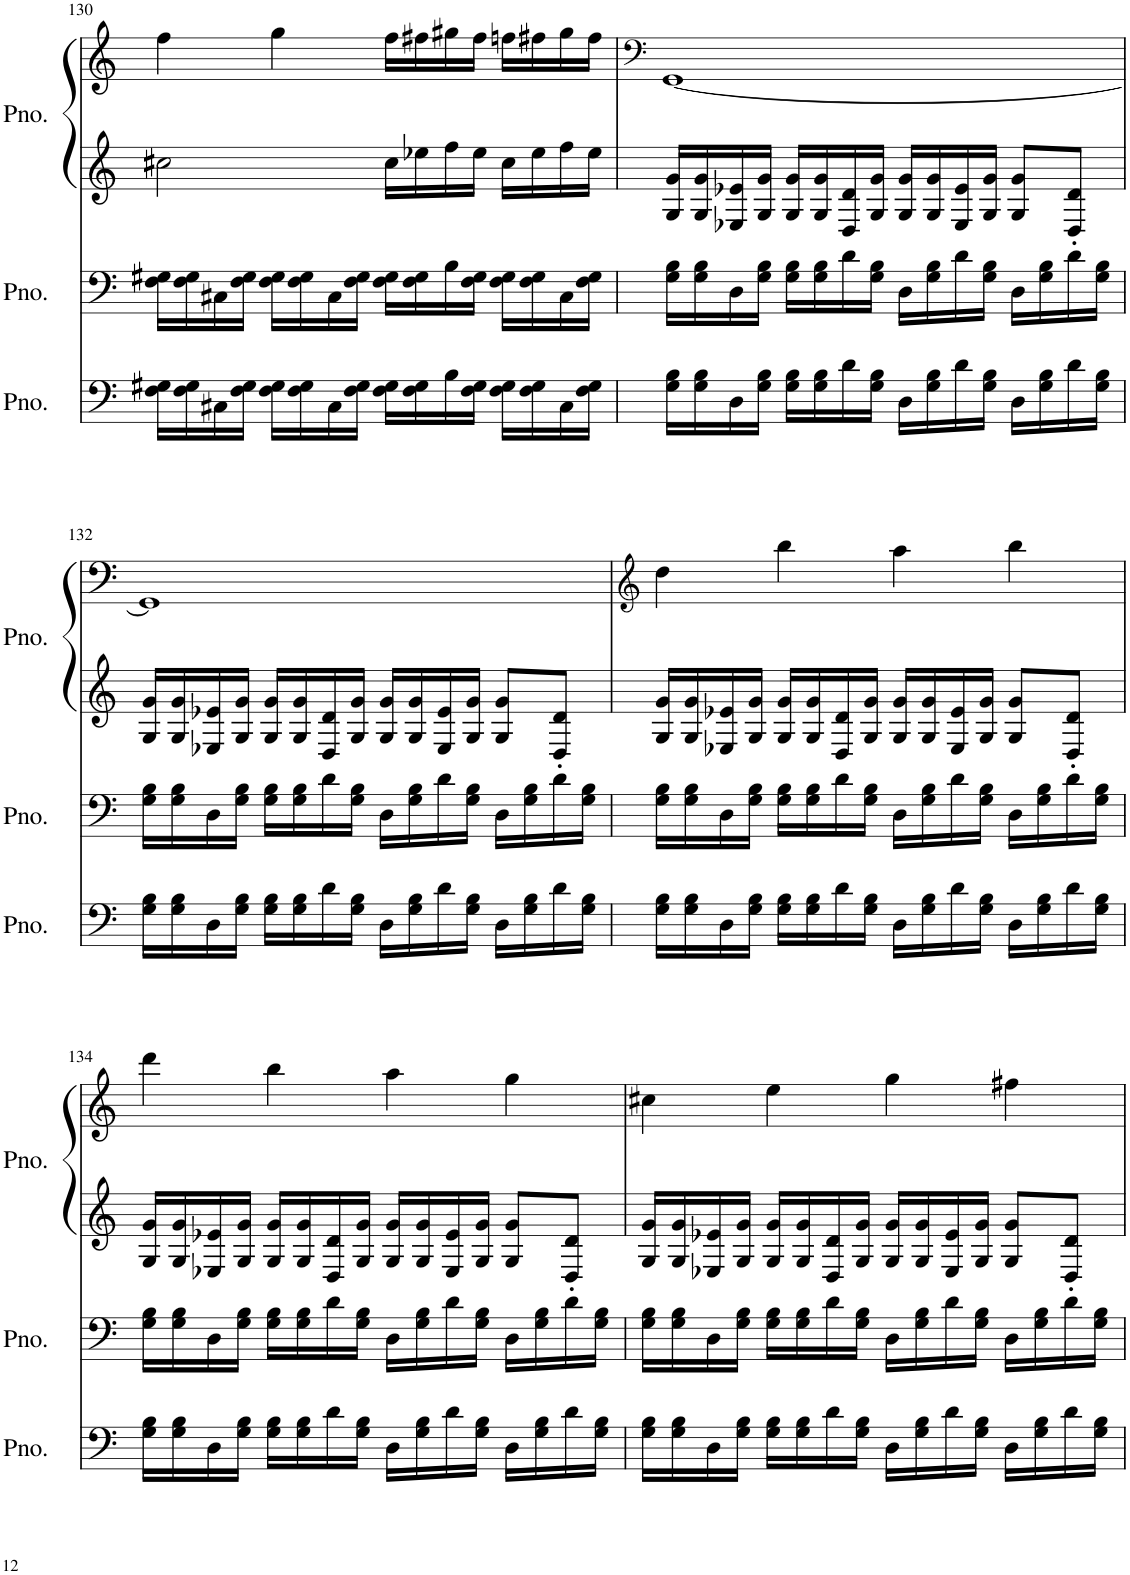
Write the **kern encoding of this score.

**kern	**kern	**kern	**kern
*part3	*part2	*part1	*part1
*staff4	*staff3	*staff2	*staff1
*I"Piano	*I"Piano	*I"Piano	*
*I'Pno.	*I'Pno.	*I'Pno.	*
!!LO:PB:g=z
*clefF4	*clefF4	*clefG2	*clefG2
*k[]	*k[]	*k[]	*k[]
*M4/4	*M4/4	*M4/4	*M4/4
=130	=130	=130	=130
16F\ 16G#X\LL	16F\ 16G#X\LL	2cc#X\	4ff\
16F\ 16G#\	16F\ 16G#\	.	.
16C#X\	16C#X\	.	.
16F\ 16G#\JJ	16F\ 16G#\JJ	.	.
16F\ 16G#\LL	16F\ 16G#\LL	.	4gg\
16F\ 16G#\	16F\ 16G#\	.	.
16C#\	16C#\	.	.
16F\ 16G#\JJ	16F\ 16G#\JJ	.	.
16F\ 16G#\LL	16F\ 16G#\LL	16cc#\LL	16ff\LL
16F\ 16G#\	16F\ 16G#\	16ee-X\	16ff#X\
16B\	16B\	16ff\	16gg#X\
16F\ 16G#\JJ	16F\ 16G#\JJ	16ee-\JJ	16ff#\JJ
16F\ 16G#\LL	16F\ 16G#\LL	16cc#\LL	16ffn\LL
16F\ 16G#\	16F\ 16G#\	16ee-\	16ff#X\
16C#\	16C#\	16ff\	16gg#\
16F\ 16G#\JJ	16F\ 16G#\JJ	16ee-\JJ	16ff#\JJ
=131	=131	=131	=131
*	*	*	*clefF4
16G\ 16B\LL	16G\ 16B\LL	16G/ 16g/LL	[1GG
16G\ 16B\	16G\ 16B\	16G/ 16g/	.
16D\	16D\	16E-X/ 16e-X/	.
16G\ 16B\JJ	16G\ 16B\JJ	16G/ 16g/JJ	.
16G\ 16B\LL	16G\ 16B\LL	16G/ 16g/LL	.
16G\ 16B\	16G\ 16B\	16G/ 16g/	.
16d\	16d\	16D/ 16d/	.
16G\ 16B\JJ	16G\ 16B\JJ	16G/ 16g/JJ	.
16D\LL	16D\LL	16G/ 16g/LL	.
16G\ 16B\	16G\ 16B\	16G/ 16g/	.
16d\	16d\	16E-/ 16e-/	.
16G\ 16B\JJ	16G\ 16B\JJ	16G/ 16g/JJ	.
16D\LL	16D\LL	8G/ 8g/L	.
16G\ 16B\	16G\ 16B\	.	.
16d\	16d\	8D/' 8d/'J	.
16G\ 16B\JJ	16G\ 16B\JJ	.	.
!!LO:LB:g=z
=132	=132	=132	=132
16G\ 16B\LL	16G\ 16B\LL	16G/ 16g/LL	1GG]
16G\ 16B\	16G\ 16B\	16G/ 16g/	.
16D\	16D\	16E-X/ 16e-X/	.
16G\ 16B\JJ	16G\ 16B\JJ	16G/ 16g/JJ	.
16G\ 16B\LL	16G\ 16B\LL	16G/ 16g/LL	.
16G\ 16B\	16G\ 16B\	16G/ 16g/	.
16d\	16d\	16D/ 16d/	.
16G\ 16B\JJ	16G\ 16B\JJ	16G/ 16g/JJ	.
16D\LL	16D\LL	16G/ 16g/LL	.
16G\ 16B\	16G\ 16B\	16G/ 16g/	.
16d\	16d\	16E-/ 16e-/	.
16G\ 16B\JJ	16G\ 16B\JJ	16G/ 16g/JJ	.
16D\LL	16D\LL	8G/ 8g/L	.
16G\ 16B\	16G\ 16B\	.	.
16d\	16d\	8D/' 8d/'J	.
16G\ 16B\JJ	16G\ 16B\JJ	.	.
=133	=133	=133	=133
*	*	*	*clefG2
16G\ 16B\LL	16G\ 16B\LL	16G/ 16g/LL	4dd\
16G\ 16B\	16G\ 16B\	16G/ 16g/	.
16D\	16D\	16E-X/ 16e-X/	.
16G\ 16B\JJ	16G\ 16B\JJ	16G/ 16g/JJ	.
16G\ 16B\LL	16G\ 16B\LL	16G/ 16g/LL	4bb\
16G\ 16B\	16G\ 16B\	16G/ 16g/	.
16d\	16d\	16D/ 16d/	.
16G\ 16B\JJ	16G\ 16B\JJ	16G/ 16g/JJ	.
16D\LL	16D\LL	16G/ 16g/LL	4aa\
16G\ 16B\	16G\ 16B\	16G/ 16g/	.
16d\	16d\	16E-/ 16e-/	.
16G\ 16B\JJ	16G\ 16B\JJ	16G/ 16g/JJ	.
16D\LL	16D\LL	8G/ 8g/L	4bb\
16G\ 16B\	16G\ 16B\	.	.
16d\	16d\	8D/' 8d/'J	.
16G\ 16B\JJ	16G\ 16B\JJ	.	.
!!LO:LB:g=z
=134	=134	=134	=134
16G\ 16B\LL	16G\ 16B\LL	16G/ 16g/LL	4ddd\
16G\ 16B\	16G\ 16B\	16G/ 16g/	.
16D\	16D\	16E-X/ 16e-X/	.
16G\ 16B\JJ	16G\ 16B\JJ	16G/ 16g/JJ	.
16G\ 16B\LL	16G\ 16B\LL	16G/ 16g/LL	4bb\
16G\ 16B\	16G\ 16B\	16G/ 16g/	.
16d\	16d\	16D/ 16d/	.
16G\ 16B\JJ	16G\ 16B\JJ	16G/ 16g/JJ	.
16D\LL	16D\LL	16G/ 16g/LL	4aa\
16G\ 16B\	16G\ 16B\	16G/ 16g/	.
16d\	16d\	16E-/ 16e-/	.
16G\ 16B\JJ	16G\ 16B\JJ	16G/ 16g/JJ	.
16D\LL	16D\LL	8G/ 8g/L	4gg\
16G\ 16B\	16G\ 16B\	.	.
16d\	16d\	8D/' 8d/'J	.
16G\ 16B\JJ	16G\ 16B\JJ	.	.
=135	=135	=135	=135
16G\ 16B\LL	16G\ 16B\LL	16G/ 16g/LL	4cc#X\
16G\ 16B\	16G\ 16B\	16G/ 16g/	.
16D\	16D\	16E-X/ 16e-X/	.
16G\ 16B\JJ	16G\ 16B\JJ	16G/ 16g/JJ	.
16G\ 16B\LL	16G\ 16B\LL	16G/ 16g/LL	4ee\
16G\ 16B\	16G\ 16B\	16G/ 16g/	.
16d\	16d\	16D/ 16d/	.
16G\ 16B\JJ	16G\ 16B\JJ	16G/ 16g/JJ	.
16D\LL	16D\LL	16G/ 16g/LL	4gg\
16G\ 16B\	16G\ 16B\	16G/ 16g/	.
16d\	16d\	16E-/ 16e-/	.
16G\ 16B\JJ	16G\ 16B\JJ	16G/ 16g/JJ	.
16D\LL	16D\LL	8G/ 8g/L	4ff#X\
16G\ 16B\	16G\ 16B\	.	.
16d\	16d\	8D/' 8d/'J	.
16G\ 16B\JJ	16G\ 16B\JJ	.	.
=	=	=	=
*-	*-	*-	*-
